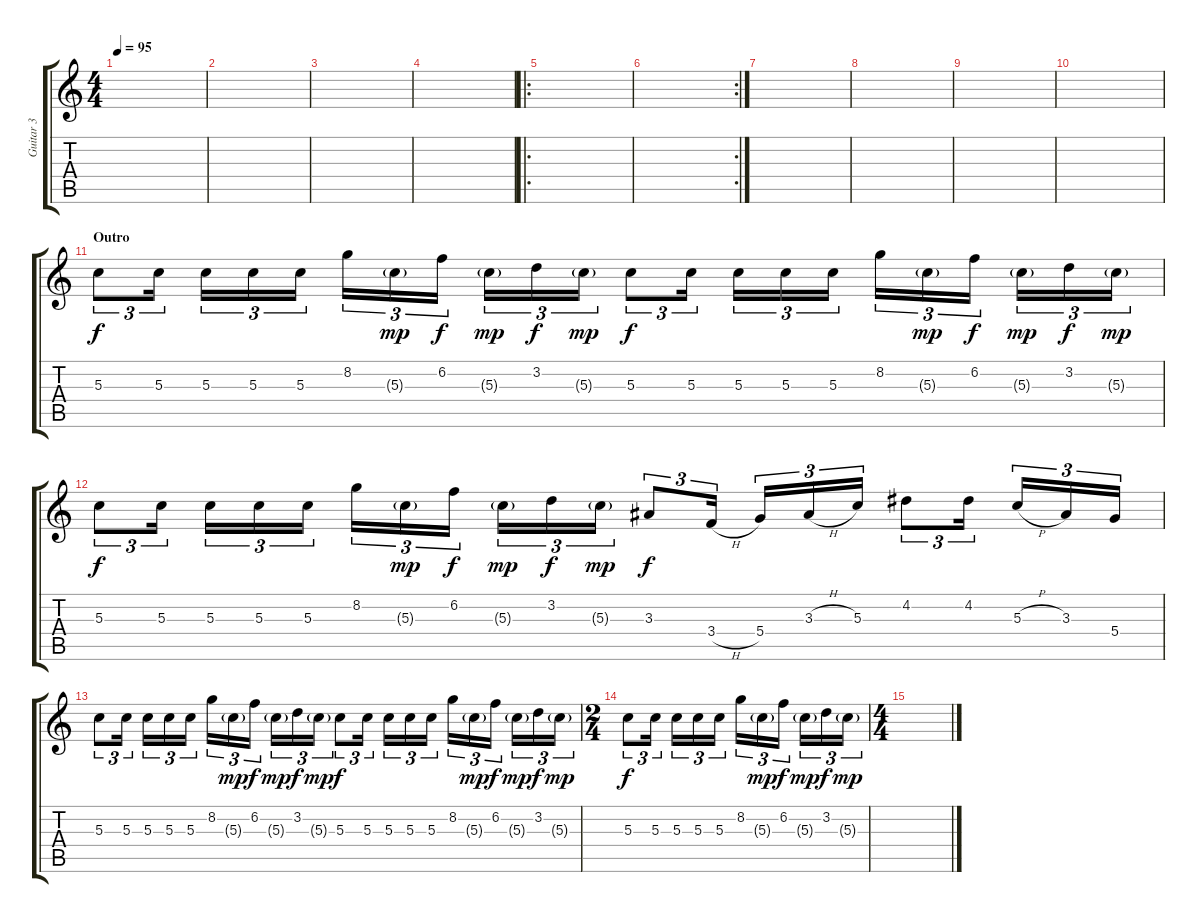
\track ("Guitar 3" "Guitar 3") {instrument distortionguitar}
\staff {score tabs}
\tuning (E4 B3 G3 D3 A2 E2) {hide}
\ts (4 4)
\tempo 95
\clef g2
\ks c
|
|
|
|
\ro
|
\rc 2
|
|
|
|
|
\section ("" "Outro")
5.3.8{tu (3 2)} 5.3.16{tu (3 2)} 5.3.16{tu (3 2)} 5.3.16{tu (3 2)} 5.3.16{tu (3 2)} 8.2.16{tu (3 2)} 5.3{g}.16{tu (3 2) dy mp} 6.2.16{tu (3 2) dy f} 5.3{g}.16{tu (3 2) dy mp} 3.2.16{tu (3 2) dy f} 5.3{g}.16{tu (3 2) dy mp} 5.3.8{tu (3 2) dy f} 5.3.16{tu (3 2)} 5.3.16{tu (3 2)} 5.3.16{tu (3 2)} 5.3.16{tu (3 2)} 8.2.16{tu (3 2)} 5.3{g}.16{tu (3 2) dy mp} 6.2.16{tu (3 2) dy f} 5.3{g}.16{tu (3 2) dy mp} 3.2.16{tu (3 2) dy f} 5.3{g}.16{tu (3 2) dy mp} |
5.3.8{tu (3 2) dy f} 5.3.16{tu (3 2)} 5.3.16{tu (3 2)} 5.3.16{tu (3 2)} 5.3.16{tu (3 2)} 8.2.16{tu (3 2)} 5.3{g}.16{tu (3 2) dy mp} 6.2.16{tu (3 2) dy f} 5.3{g}.16{tu (3 2) dy mp} 3.2.16{tu (3 2) dy f} 5.3{g}.16{tu (3 2) dy mp} 3.3.8{tu (3 2) dy f} 3.4{h}.16{tu (3 2)} 5.4.16{tu (3 2)} 3.3{h}.16{tu (3 2)} 5.3.16{tu (3 2)} 4.2.8{tu (3 2)} 4.2.16{tu (3 2)} 5.3{h}.16{tu (3 2)} 3.3.16{tu (3 2)} 5.4.16{tu (3 2)} |
5.3.8{tu (3 2)} 5.3.16{tu (3 2)} 5.3.16{tu (3 2)} 5.3.16{tu (3 2)} 5.3.16{tu (3 2)} 8.2.16{tu (3 2)} 5.3{g}.16{tu (3 2) dy mp} 6.2.16{tu (3 2) dy f} 5.3{g}.16{tu (3 2) dy mp} 3.2.16{tu (3 2) dy f} 5.3{g}.16{tu (3 2) dy mp} 5.3.8{tu (3 2) dy f} 5.3.16{tu (3 2)} 5.3.16{tu (3 2)} 5.3.16{tu (3 2)} 5.3.16{tu (3 2)} 8.2.16{tu (3 2)} 5.3{g}.16{tu (3 2) dy mp} 6.2.16{tu (3 2) dy f} 5.3{g}.16{tu (3 2) dy mp} 3.2.16{tu (3 2) dy f} 5.3{g}.16{tu (3 2) dy mp} |
\ts (2 4)
5.3.8{tu (3 2) dy f} 5.3.16{tu (3 2)} 5.3.16{tu (3 2)} 5.3.16{tu (3 2)} 5.3.16{tu (3 2)} 8.2.16{tu (3 2)} 5.3{g}.16{tu (3 2) dy mp} 6.2.16{tu (3 2) dy f} 5.3{g}.16{tu (3 2) dy mp} 3.2.16{tu (3 2) dy f} 5.3{g}.16{tu (3 2) dy mp} |
\ts (4 4)
